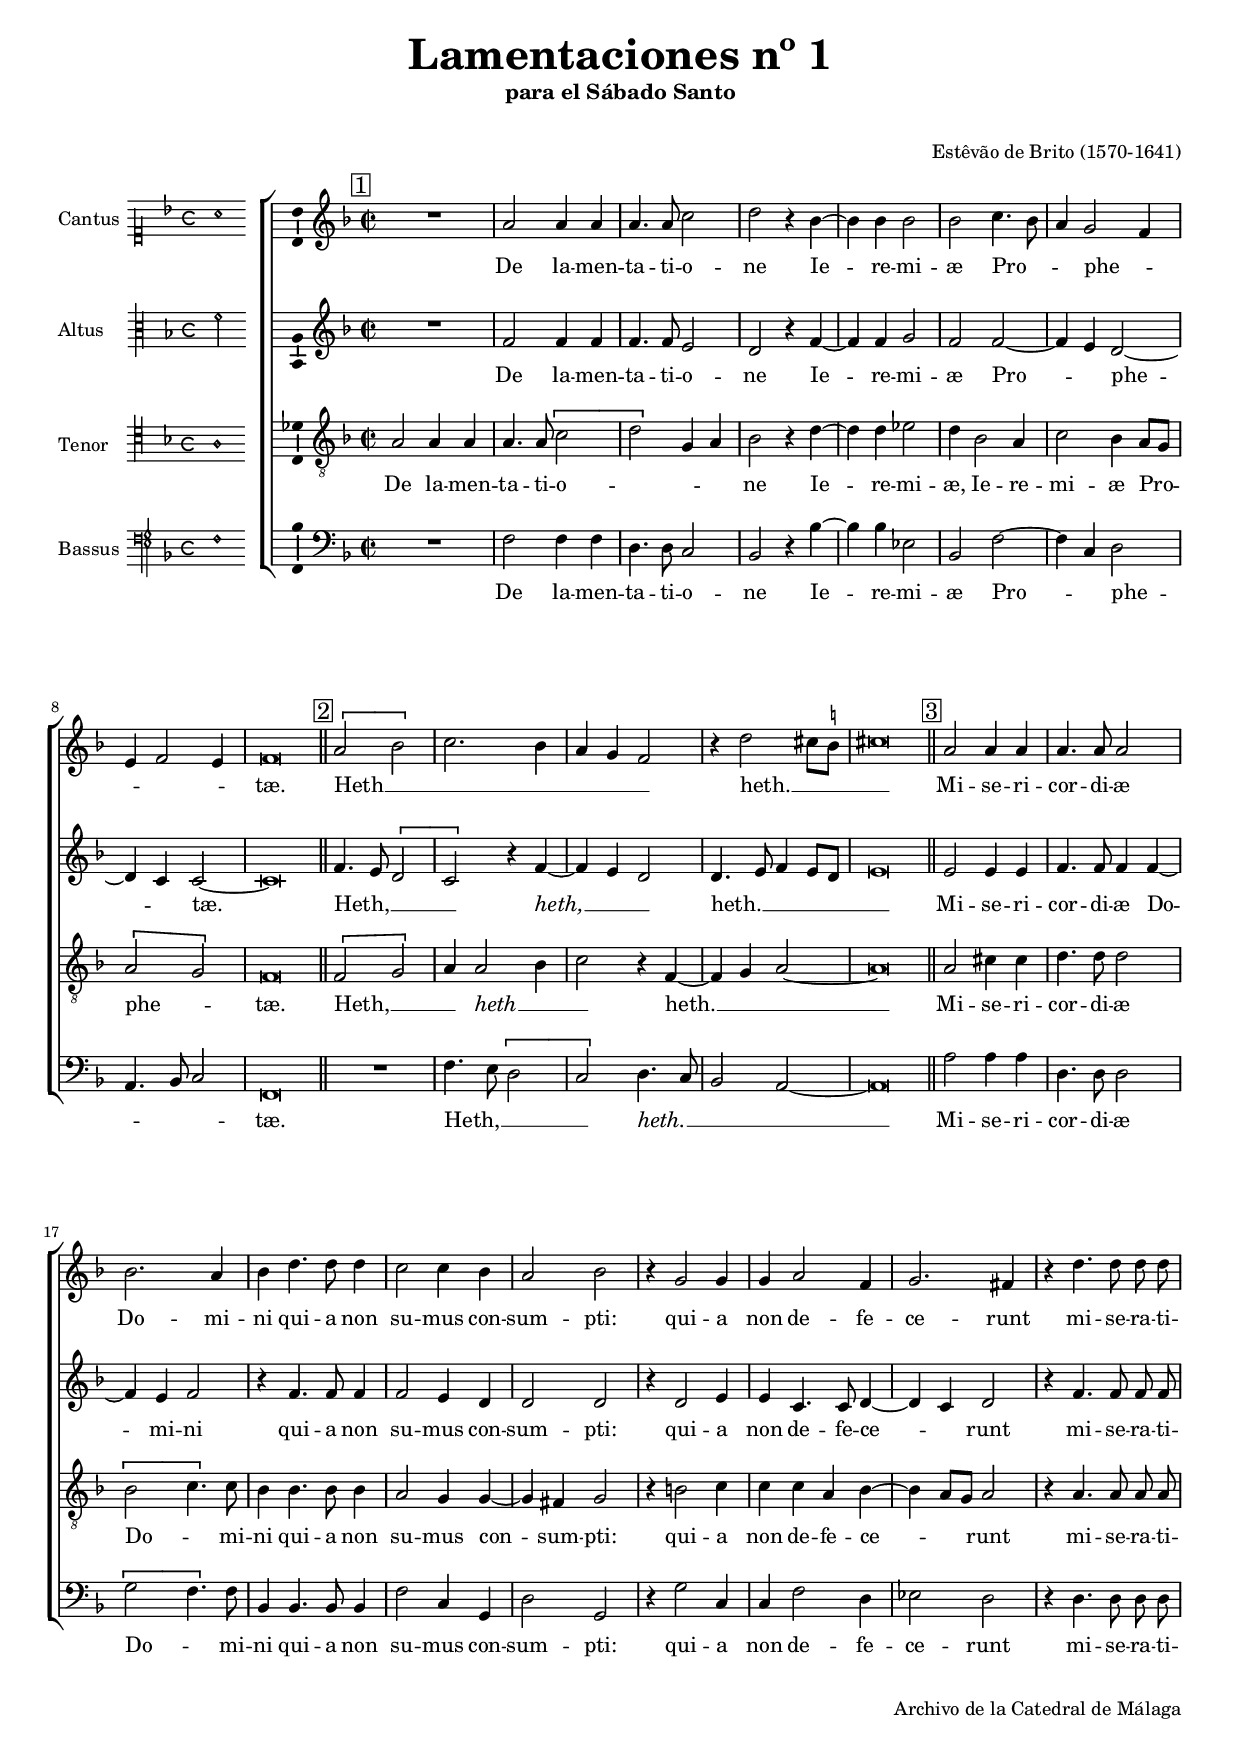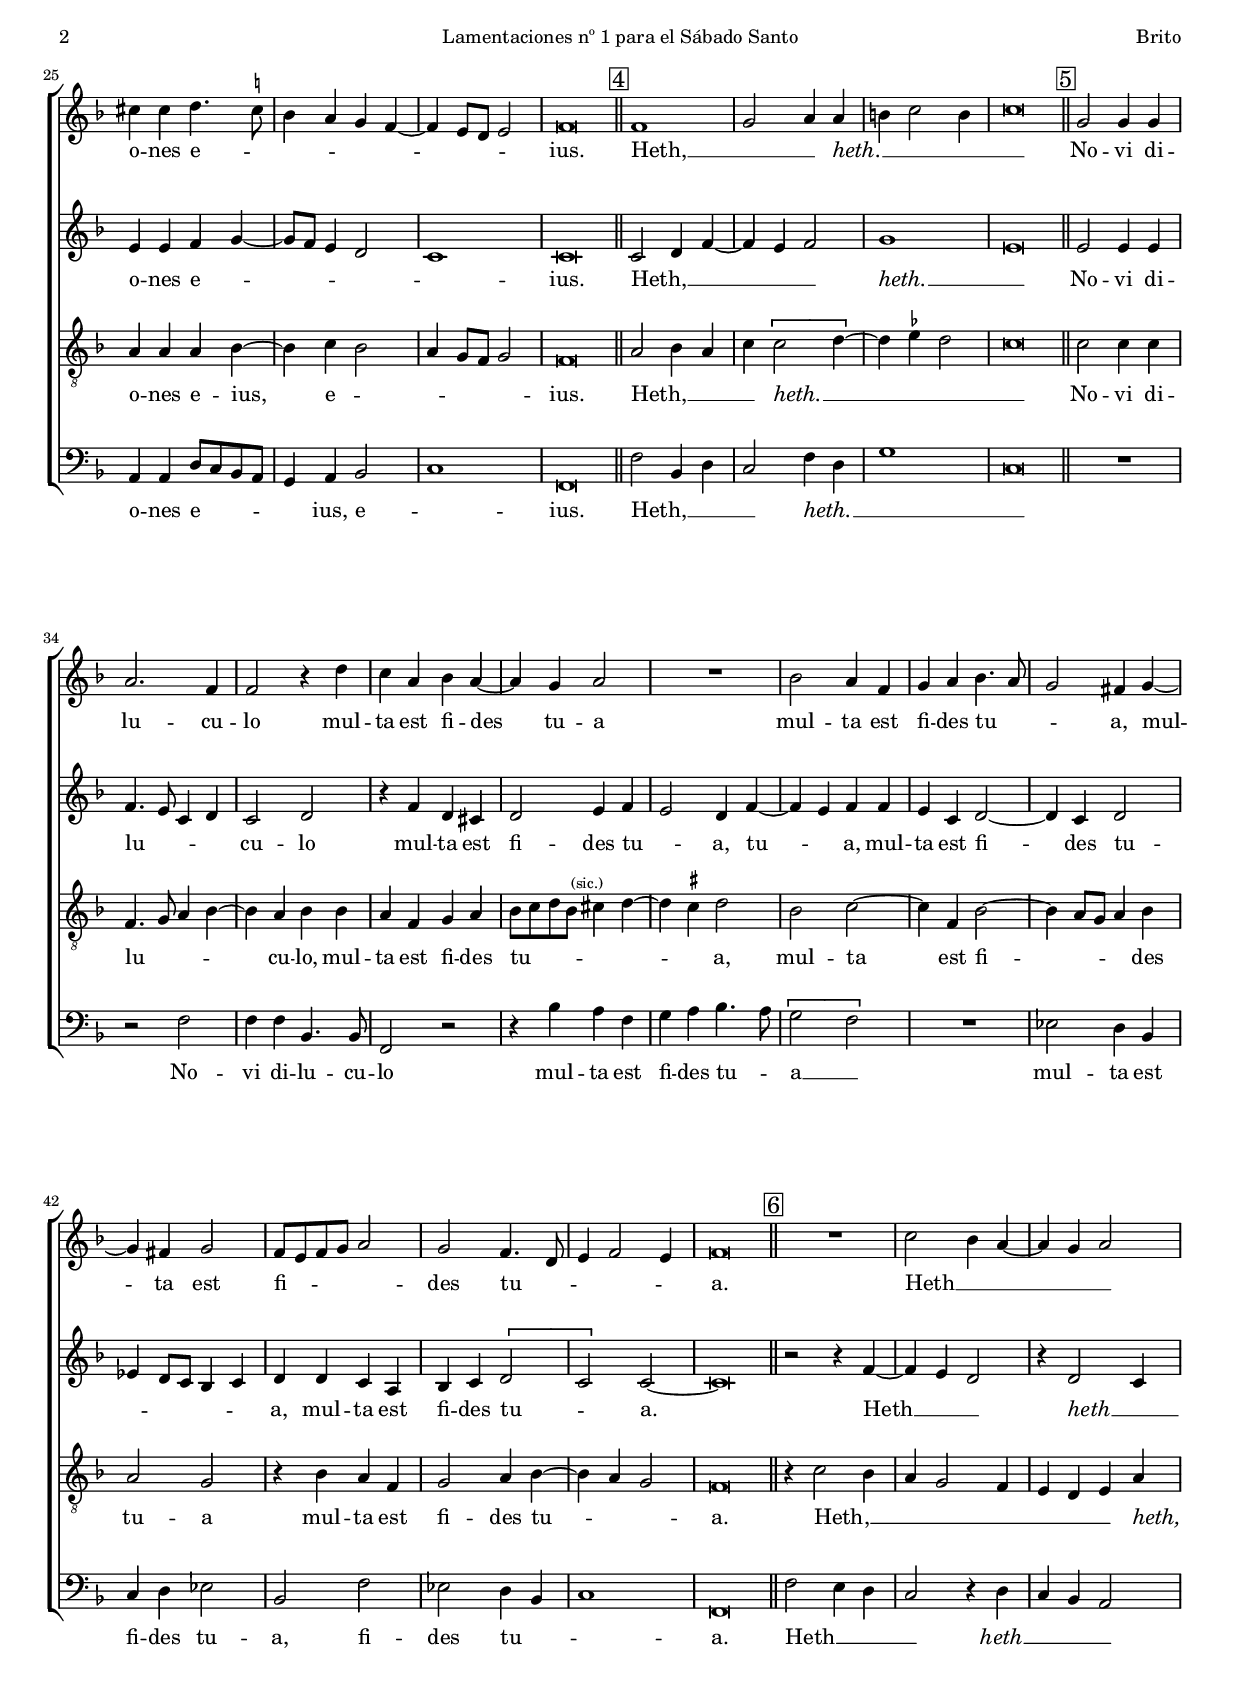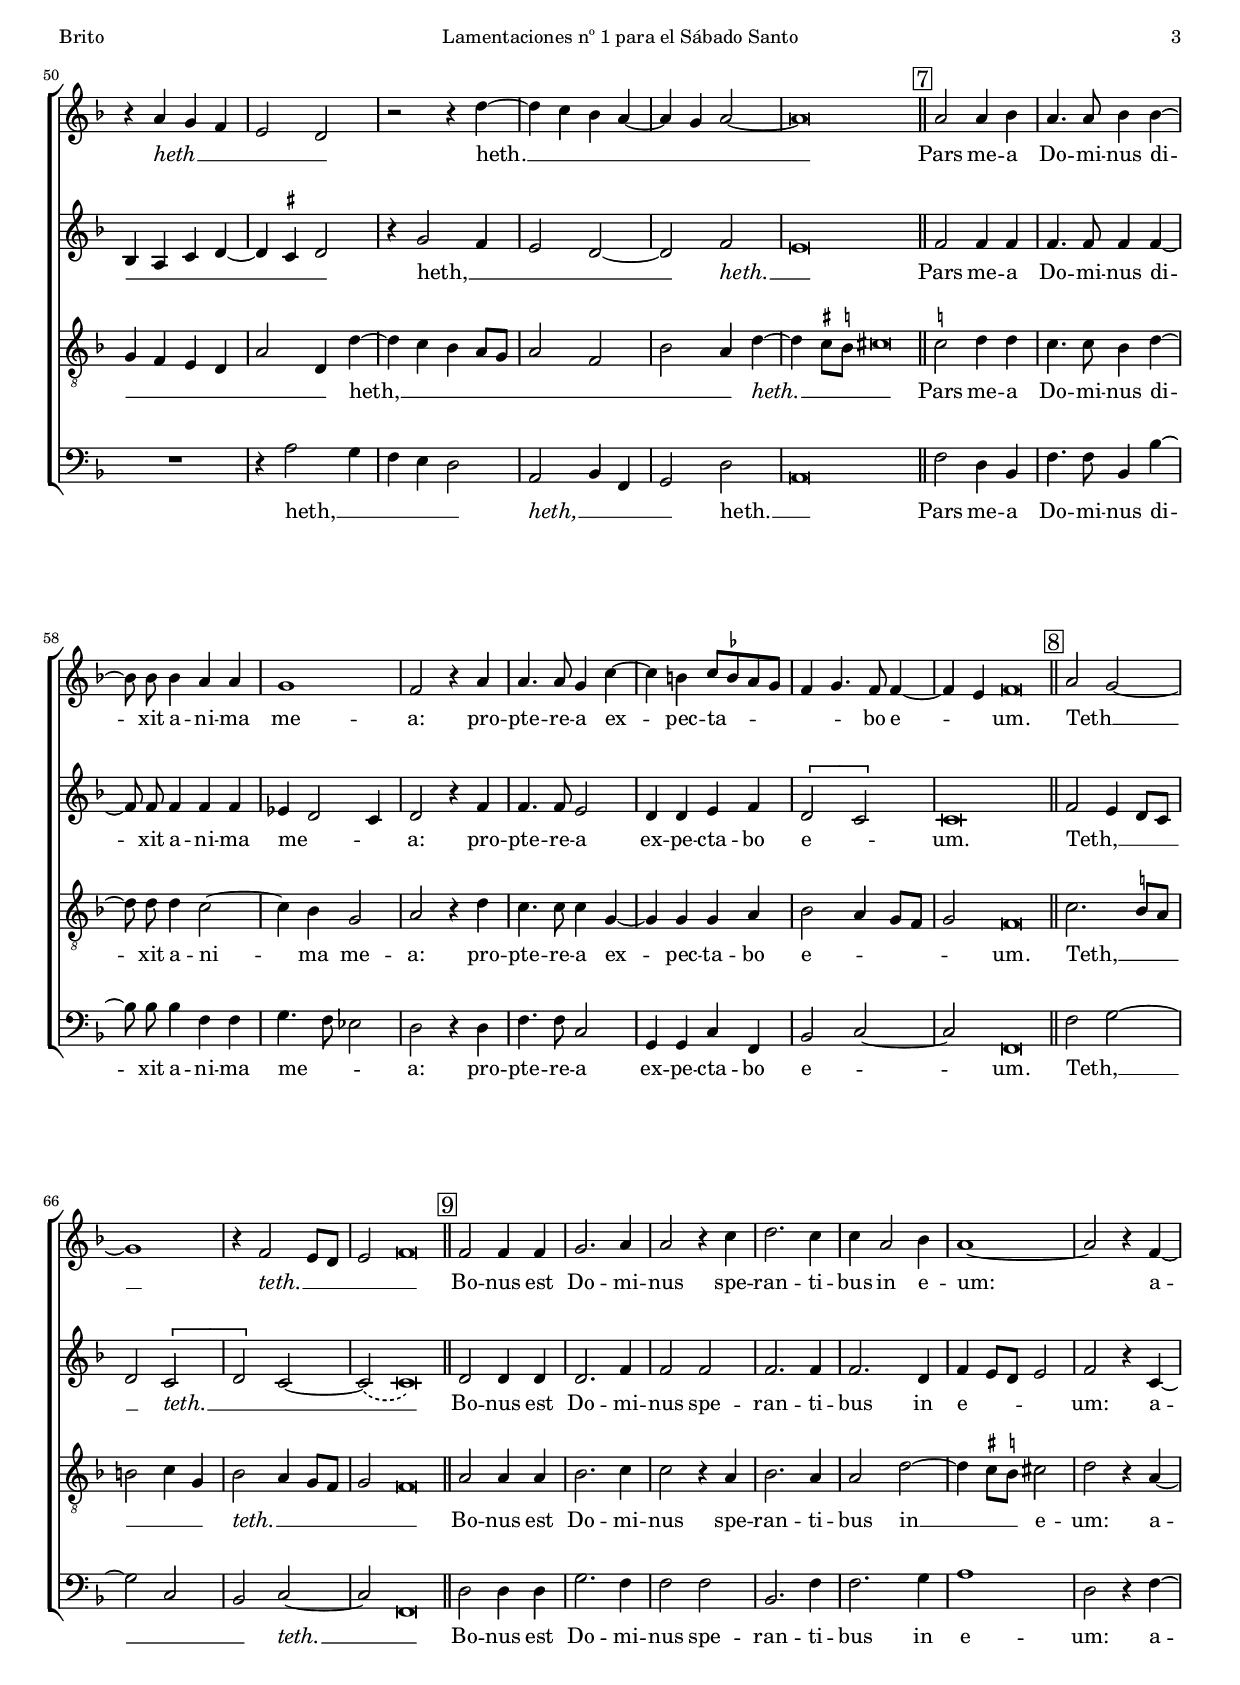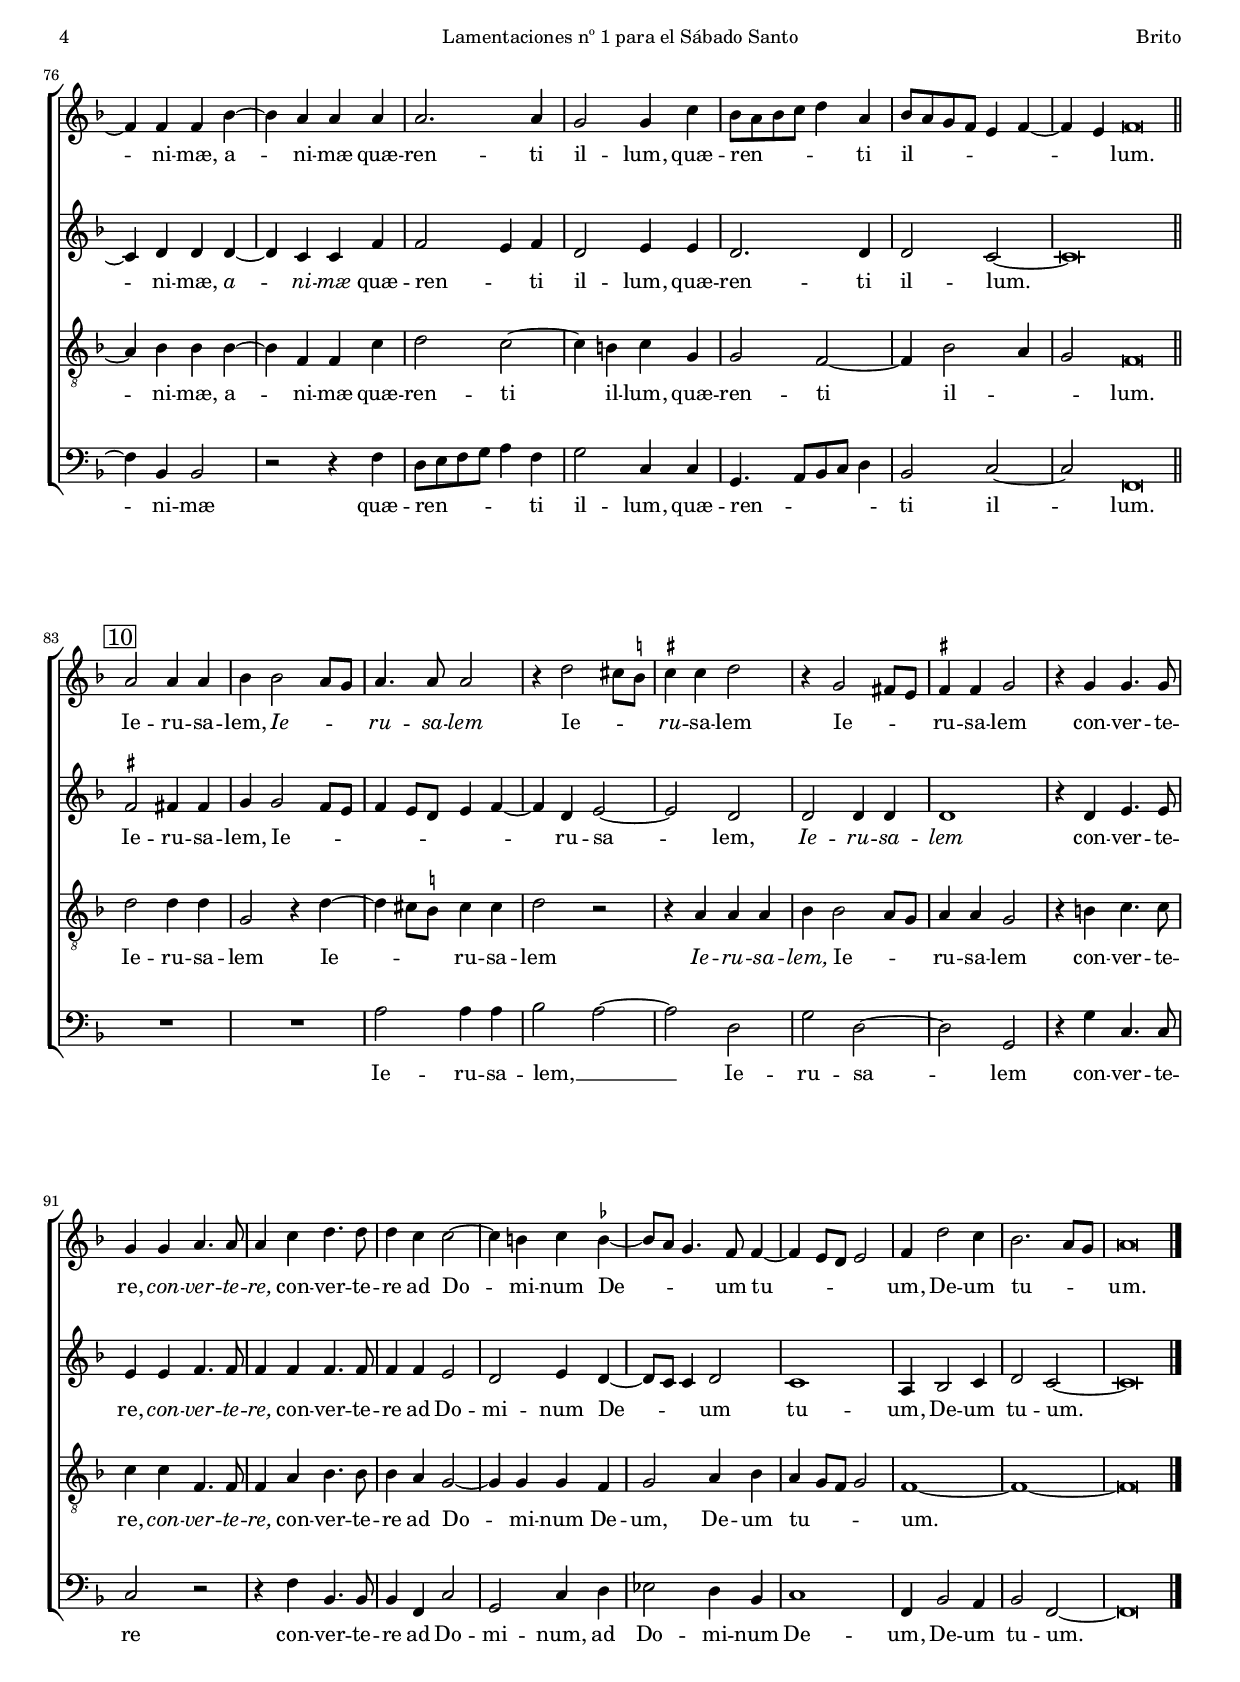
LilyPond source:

\version "2.18.0"

#(set-default-paper-size "a4")
#(set-global-staff-size 16.4)
#(ly:set-option 'point-and-click #f)
%mobile -s15.5 -i3.2

italicas=\override LyricText.font-shape = #'italic
rectas=\override LyricText.font-shape = #'upright
ss=\once \set suggestAccidentals = ##t
incipitwidth = 20
mtempo={\tempo 4 = 100}
mtempob={\tempo 4 = 50}
mt=#(define-music-function (parser location offset) (number?) ; move lyric text
      #{ \once \override LyricText.X-offset = -$offset #})

htitle="Lamentaciones nº 1 para el Sábado Santo"
hcomposer="Brito"

\header {
	title=\markup{\fontsize #3 "Lamentaciones nº 1"}
	%subtitle="Sabbato in Parasceve"
	subtitle="para el Sábado Santo"
	subsubtitle=\markup{\null \vspace #1 }
	composer="Estêvão de Brito (1570-1641)"
        pdfauthor=\composer
	%opus="(-)"
	%poet=\markup{} % Ms. de la Catedral de Málaga
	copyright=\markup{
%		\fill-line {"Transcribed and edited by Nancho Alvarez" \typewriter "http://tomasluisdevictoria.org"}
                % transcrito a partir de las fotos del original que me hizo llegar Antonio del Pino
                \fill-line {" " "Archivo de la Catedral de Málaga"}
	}
%	tagline=""
}

global={\key f \major \time 2/2
        %\override Score.RehearsalMark.self-alignment-X=#left
        \mark \markup{\box{"1"}}
        \skip 1*9 \bar "||"
	\mark \markup{\box{"2"}}
        \skip 1*5 \bar "||"
	\mark \markup{\box{"3"}}
	\skip 1*14 \bar "||"
	\mark \markup{\box{"4"}}
	\skip 1*4 \bar "||"
	\mark \markup{\box{"5"}}
	\skip 1*14 \bar "||"
	\mark \markup{\box{"6"}}
	\skip 1*9 \bar "||"
	\mark \markup{\box{"7"}}
	\skip 1*9 \bar "||"
	\mark \markup{\box{"8"}}
	\skip 1*4 \bar "||"
	\mark \markup{\box{"9"}}
	\skip 1*14 \bar "||"
	\break
	\mark \markup{\box{"10"}}
	\skip 1*17
	\bar "|."
}


cantus=\relative c''{
	R1
	a2 a4 a
	a4. a8 c2
	d2 r4 bes4 ~
	bes bes bes2
	bes c4. bes8
	a4 g2 f4
	e4 f2 e4
	f\breve*1/2
	\[a2 bes\]
	c2. bes4
	a g f2
	r4 d'2 cis8 \ss b
	cis\breve*1/2
	a2 a4 a
	a4. a8 a2
	bes2. a4
	bes d4. d8 d4
	c2 c4 bes
	a2 bes
	r4 g2 g4
	g4 a2 f4
	g2. fis4
	r4 d'4. d8 \noBeam d \noBeam d
	cis4 cis d4. \ss c8
	bes4 a g f ~
	f e8 d e2
	f\breve*1/2
	f1
	g2 a4 a
	b c2 b4
	c\breve*1/2
	
	g2 g4 g
	a2. f4
	f2 r4 d'
	c a bes a ~
	a g a2
	R1
	bes2 a4 f
	g a bes4. a8
	g2 fis4 g ~
	g fis g2
	f8 e f g a2
	g f4. d8
	e4 f2 e4
	f\breve*1/2
	R1
	c'2 bes4 a ~
	a4 g a2
	r4 a g f
	e2 d
	r2 r4 d' ~
	d c bes a ~
	a g a2 ~
	a \breve*1/2
	
	a2 a4 bes
	a4. a8 bes4 bes ~
	bes8 \noBeam bes bes4 a a
	g1
	f2 r4 a
	a4. a8 g4 c ~
	c b c8 \ss bes a g
	f4 g4. f8 f4 ~
	f e \mtempob f\breve*1/4 \mtempo 
	a2 g ~
	g1
	r4 f2 e8 d
	e2 \mtempob f\breve*1/4 \mtempo
	
	f2 f4 f
	g2. a4
	a2 r4 c % errata del original: a2 r4 c2
	d2. c4
	c a2 bes4
	a1 ~
	a2 r4 f ~
	f f f bes ~
	bes4 a a a 
	a2. a4
	g2 g4 c
	bes8 a bes c d4 a
	bes8 a g f e4 f4 ~
	f e \mtempob f\breve*1/4 \mtempo
	
	a2 a4 a
	bes4 bes2 a8 g
	a4. a8 a2
	r4 d2 cis8 \ss b
	\ss cis4 cis d2
	r4 g,2 fis8 e % el sostenido está entre el fa y el mi
	\ss fis4 fis g2
	r4 g g4. g8
	g4 g a4. a8
	a4 c d4. d8
	d4 c4 c2 ~
	c4 b4 c \ss bes4 ~
	bes8 a8 g4. f8 f4 ~
	f4 e8 d e2
	f4 d'2 c4
	bes2. a8 g
	a\breve*1/2
}

altus=\relative c'{
	R1
	f2 f4 f
	f4. f8 e2
	d2 r4 f ~
	f f g2
	f f ~
	f4 e d2 ~
	d4 c c2 ~
	c\breve*1/2
	f4. e8 \[d2
	c\] r4 f ~
	f e d2
	d4. e8 f4 e8 d
	e\breve*1/2
	e2 e4 e 
	f4. f8 f4 f ~
	f e f2
	r4 f4. f8 f4
	f2 e4 d
	d2 d
	r4 d2 e4
	e c4. c8 d4 ~
	d c d2
	r4 f4. f8 \noBeam f \noBeam f
	e4 e f g4 ~
	g8 f8 e4 d2
	c1
	c\breve*1/2
	c2 d4 f ~
	f e f2
	g1
	e\breve*1/2
	
	e2 e4 e
	f4. e8 c4 d
	c2 d
	r4 f d cis
	d2 e4 f 
	e2 d4 f ~
	f e f f
	e c d2 ~
	d4 c d2
	ees4 d8 c bes4 c
	d d c a
	bes c \[d2
	c\] c2 ~
	c\breve*1/2
	r2 r4 f ~
	f e d2
	r4 d2 c4
	bes a c d ~
	d \ss cis d2
	r4 g2 f4
	e2 d ~
	d f
	e\breve*1/2
	
	f2 f4 f
	f4. f8 f4 f ~
	f8 \noBeam f f4 f f
	ees d2 c4
	d2 r4 f
	f4. f8 e2
	d4 d e f
	\[d2 c\]
	c\breve*1/2
	f2 e4 d8 c
	d2 \[c2 
	d\] c2 ~
	\phrasingSlurDashed
	c\( c\breve*1/4\)
	
	d2 d4 d
	d2. f4
	f2 f
	f2. f4
	f2. d4
	f4 e8 d e2
	f r4 c ~
	c d d d ~
	d c c f
	f2 e4 f
	d2 e4 e
	d2. d4
	d2 c2 ~
	c\breve*1/2
	
	\ss fis2 fis!4 fis
	g4 g2 f8 e
	f4 e8 d e4 f ~
	f d e2 ~
	e d
	d d4 d
	d1
	r4 d e4. e8
	e4 e f4. f8
	f4 f f4. f8
	f4 f e2
	d e4 d ~
	d8 c c4 d2
	c1
	a4 bes2 c4
	d2 c ~
	c\breve*1/2
}


tenor=\relative c'{
	a2 a4 a
	a4. a8 \[c2
	d\] g,4 a
	bes2 r4 d ~
	d d ees2
	d4 bes2 a4
	c2 bes4 a8 g
	\[a2 g\]
	f\breve*1/2
	\[f2 g\]
	a4 a2 bes4
	c2 r4 f, ~
	f g a2 ~
	a\breve*1/2
	a2 cis4 cis
	d4. d8 d2
	\[bes2 c4.\] c8
	bes4 bes4. bes8 bes4
	a2 g4 g ~
	g fis g2
	r4 b2 c4
	c c a bes ~
	bes4 a8 g a2
	r4 a4. a8 \noBeam a \noBeam a
	a4 a a bes ~
	bes c bes2
	a4 g8 f g2
	f\breve*1/2
	a2 bes4 a
	c \[c2 d4 ~ \]
	d4 \ss ees d2
	c\breve*1/2
	
	c2 c4 c
	f,4. g8 a4 bes ~
	bes4 a bes bes
	a f g a
	bes8 c d bes^\markup{\fontsize #-2 " (sic.)"} cis4 d ~ % segunda aumentada !
	d \ss cis d2
	bes2 c ~
	c4 f, bes2 ~
	bes4 a8 g a4 bes
	a2 g
	r4 bes a f
	g2 a4 bes ~
	bes4 a4 g2
	f\breve*1/2
	r4 c'2 bes4
	a g2 f4
	e d e a
	g f e d
	a'2 d,4 d' ~
	d4 c bes a8 g
	a2 f
	bes a4 d ~
	d \ss cis8 \ss b \mtempob cis!\breve*1/4 \mtempo
	
	\ss c!2 d4 d 
	c4. c8 bes4 d ~
	d8 \noBeam d d4 c2 ~
	c4 bes4 g2
	a2 r4 d
	c4. c8 c4 g4 ~
	g g g a
	bes2 a4 g8 f
	g2 f\breve*1/4
	c'2. \ss b8 a
	b2 c4 g
	bes2 a4 g8 f
	g2 f\breve*1/4
	
	a2 a4 a
	bes2. c4
	c2 r4 a
	bes2. a4
	a2 d ~
	d4 \ss cis8 \ss b cis!2
	d2 r4 a ~
	a bes bes4 bes ~
	bes f f c'
	d2 c ~
	c4 b c g % la alteración es un becuadro, no un sostenido!
	g2 f2 ~ 
	f4 bes2 a4
	g2 f\breve*1/4
	
	d'2 d4 d
	g,2 r4 d' ~
	d cis8 \ss b cis4 cis
	d2 r
	r4 a a a
	bes4 bes2 a8 g
	a4 a g2
	r4 b c4. c8
	c4 c f,4. f8
	f4 a bes4. bes8
	bes4 a g2 ~
	g4 g g f
	g2 a4 bes
	a4 g8 f g2
	f1 ~
	f ~
	f\breve*1/2
}


bassus=\relative c{
	R1
	f2 f4 f
	d4. d8 c2
	bes r4 bes' ~
	bes bes ees,2
	bes f' ~
	f4 c d2
	a4. bes8 c2
	f,\breve*1/2
	R1
	f'4. e8 \[d2
	c\] d4. c8
	bes2 a ~
	a\breve*1/2
	a'2 a4 a
	d,4. d8 d2
	\[g2 f4.\] f8
	bes,4 bes4. bes8 bes4
	f'2 c4 g
	d'2 g,
	r4 g'2 c,4
	c f2 d4
	ees2 d
	r4 d4. d8 \noBeam d \noBeam d
	a4 a d8 c bes a
	g4 a bes2
	c1
	f,\breve*1/2
	f'2 bes,4 d
	c2 f4 d
	g1
	c,\breve*1/2
	
	R1
	r2 f
	f4 f bes,4. bes8
	f2 r
	r4 bes' a f
	g a bes4. a8
	\[g2 f\]
	R1
	ees2 d4 bes
	c d ees2
	bes f'
	ees d4 bes
	c1
	f,\breve*1/2
	f'2 e4 d
	c2 r4 d 
	c bes a2
	R1
	r4 a'2 g4
	f e d2
	a bes4 f
	g2 d'2
	a\breve*1/2
	
	f'2 d4 bes
	f'4. f8 bes,4 bes' ~
	bes8 \noBeam bes bes4 f f
	g4. f8 ees2
	d2 r4 d
	f4. f8 c2
	g4 g c f,
	bes2 c ~
	c f,\breve*1/4
	f'2 g ~
	g c, 
	bes c ~
	c f,\breve*1/4
	
	d'2 d4 d
	g2. f4
	f2 f
	bes,2. f'4
	f2. g4
	a1
	d,2 r4 f ~
	f bes, bes2
	r2 r4 f'
	d8 e f g a4 f
	g2 c,4 c
	g4. a8[ bes c] d4
	bes2 c ~
	c f,\breve*1/4
	
	R1*2
	a'2 a4 a
	bes2 a ~
	a d,
	g d ~
	d g,
	r4 g' c,4. c8
	c2 r
	r4 f bes,4. bes8
	bes4 f c'2
	g c4 d
	ees2 d4 bes
	c1
	f,4 bes2 a4
	bes2 f ~
	f\breve*1/2
}

textocantus=\lyricmode{
De la -- men -- ta -- ti -- o -- ne
Ie -- re -- mi -- æ Pro -- _ _ phe -- _ _ _ _ tæ.
Heth __ _ _ _ _ _ _ 
heth. __ _ _ _ 
Mi -- se -- ri -- cor -- di -- æ
Do -- mi -- ni qui -- a non su -- mus
con -- sum -- pti:
qui -- a non de -- fe -- ce -- runt 
mi -- se -- ra -- ti -- o -- nes e -- _ _ _ _ _ _ _ _ ius.
Heth, __ _ _ 
\italicas heth. __ _ _ _ _ \rectas

No -- vi di -- lu -- cu -- lo
mul -- ta est fi -- des tu -- a
mul -- ta est fi -- des tu -- _ _ a,
mul -- ta est fi -- _ _ _ _ des tu -- _ _ _ _ a.
Heth __ _ _ _ _ 
\italicas heth __ _ _ _ _
\rectas heth. __ _ _ _ _ _ 

Pars me -- a Do -- mi -- nus 
di -- xit a -- ni -- ma me -- a: 
pro -- pte -- re -- a ex -- pec -- ta -- _ _ _ _ _ bo 
e -- _ um.
Teth __ _
\italicas teth. __ _ _ _ _ \rectas

Bo -- nus est Do -- mi -- nus
spe -- ran -- ti -- bus in e -- um:
a -- ni -- mæ,
a -- ni -- mæ quæ -- ren -- ti il -- lum,
quæ -- ren -- _ _ _ _ ti il -- _ _ _ _ _ _ lum.

Ie -- ru -- sa -- lem,
\italicas Ie -- _ _ ru -- sa -- lem \rectas
Ie -- _ _ \italicas ru -- \rectas sa -- lem % la aplicación del texto es inconsistente
Ie -- _ _ ru --  sa -- lem 
con -- ver -- te -- re,
\italicas
con -- ver -- te -- re,
\rectas
con -- ver -- te -- re
ad Do -- mi -- num De -- _ _ um
tu -- _ _ _ um,
De -- um tu -- _ _ um.
}

textoaltus=\lyricmode{
De la -- men -- ta -- ti -- o -- ne
Ie -- re -- mi -- æ Pro -- _ phe -- _ tæ.
Heth, __ _ _ _
\italicas heth, __ _ _ \rectas
heth. __ _ _ _ _ _ 
Mi -- se -- ri -- cor -- di -- æ
Do -- mi -- ni qui -- a non su -- mus
con -- sum -- pti:
qui -- a non de -- fe -- ce -- _ runt 
mi -- se -- ra -- ti -- o -- nes e -- _ _ _ _ _ ius.
Heth, __ _ _ _ _  
\italicas heth. __ _ \rectas

No -- vi di -- lu -- _ _ _ cu -- lo
mul -- ta est fi -- des tu -- _ a,
tu -- _ a,
mul -- ta est fi -- des tu -- _ _ _ _ _ a,
mul -- ta est fi -- des tu -- _ a.
Heth __ _ _ 
\italicas heth __ _ _ _ _ _ _ _ 
\rectas heth, __ _ _ _ 
\italicas heth. __ _ \rectas

Pars me -- a Do -- mi -- nus di -- xit 
a -- ni -- ma me -- _ _ a:
pro -- pte -- re -- a
ex -- pe -- cta -- bo e -- _ um.
Teth, __ _ _ _ _ 
\italicas teth. __ _ _ _ \rectas

Bo -- nus est Do -- mi -- nus
spe -- ran -- ti -- bus in e -- _ _ _ um:
a -- ni -- mæ, \italicas a -- ni -- mæ \rectas
quæ -- ren -- _ ti il -- lum,
quæ -- ren -- ti il -- lum.

Ie -- ru -- sa -- lem,
Ie -- _ _ _ _ _ _ _ ru -- sa -- lem,
\italicas
Ie -- ru -- sa -- lem
\rectas
con -- ver -- te -- re,
\italicas
con -- ver -- te -- re,
\rectas
con -- ver -- te -- re
ad Do -- mi -- num De -- _ _ um tu -- um,
De -- um tu -- um.
}


textotenor=\lyricmode{
De la -- men -- ta -- ti -- o -- _ _ _ ne
Ie -- re -- mi -- æ,
Ie -- re -- mi -- æ Pro -- _ phe -- _ tæ.
Heth, __ _ _ 
\italicas heth __ _ _ 
\rectas heth. __ _ _
Mi -- se -- ri -- cor -- di -- æ
Do -- _ mi -- ni qui -- a non su -- mus
con -- sum -- pti:
qui -- a non de -- fe -- ce -- _ _ runt 
mi -- se -- ra -- ti -- o -- nes e -- ius, e -- _ _ _ _ _ ius.
Heth, __ _ _ _
\italicas heth. __ _ _ _ _ \rectas

No -- vi di -- lu -- _ _ _ cu -- lo,
mul -- ta est fi -- des tu -- _ _ _ _ _ _ a,
mul -- ta est fi -- _ _ _ des tu -- a
mul -- ta est fi -- des tu -- _ _ a.
Heth, __ _ _ _ _ _ _ _ 
\italicas
heth, __ _ _ _ _ _ _ 
\rectas
heth, __ _ _ _ _ _ _ _ _ 
\italicas heth. __ _ _ _ \rectas

Pars me -- a Do -- mi -- nus di -- xit
a -- ni -- ma me -- a:
pro -- pte -- re -- a ex -- pec -- ta -- bo e -- _ _ _ _ um.
Teth, __ _ _ _ _ _ 
\italicas
teth. __ _ _ _ _ _ \rectas

Bo -- nus est Do -- mi -- nus
spe -- ran -- ti -- bus in __ _ _ e -- um:
a -- ni -- mæ, a -- ni -- mæ
quæ -- ren -- ti il -- lum,
quæ -- ren -- ti il -- _ _ lum.

Ie -- ru -- sa -- lem
Ie -- _ _ ru -- sa -- lem
\italicas
Ie -- ru -- sa -- lem,
\rectas
Ie -- _ _ ru -- sa -- lem
con -- ver -- te -- re,
\italicas
con -- ver -- te -- re,
\rectas
con -- ver -- te -- re
ad Do -- mi -- num De -- um,
De -- um tu -- _ _ _ um.
}


textobassus=\lyricmode{
De la -- men -- ta -- ti -- o -- ne
Ie -- re -- mi -- æ Pro -- _ phe -- _ _ _ tæ.
Heth, __ _ _ _ 
\italicas heth. __ _ _ _ \rectas
Mi -- se -- ri -- cor -- di -- æ
Do -- _ mi -- ni qui -- a non su -- mus
con -- sum -- pti:
qui -- a non de -- fe -- ce -- runt 
mi -- se -- ra -- ti -- o -- nes e -- _ _ _ _ ius,
e -- _ ius.
Heth, __ _ _ _ 
\italicas heth. __ _ _ _ \rectas

No -- vi di -- lu -- cu -- lo
mul -- ta est fi -- des tu -- _ a __ _ % parece _ a
mul -- ta est fi -- des tu -- a,
fi -- des tu -- _ _ a.
Heth __ _ _ _ 
\italicas \mt #1.9 heth __ _ _ _ 
\rectas heth, __ _ _ _ _ 
\italicas heth, __ _ _ _ 
\rectas heth. __ _

Pars me -- a Do -- mi -- nus di -- xit
a -- ni -- ma me -- _ _ a:
pro -- pte -- re -- a 
ex -- pe -- cta -- bo e -- _ um.
Teth, __ _ _ _ 
\italicas teth. __ _ \rectas

Bo -- nus est Do -- mi -- nus
spe -- ran -- ti -- bus in e -- um:
a -- ni -- mæ
quæ -- ren -- _ _ _ _ ti il -- lum,
quæ -- ren -- _ _ _ _ ti il -- lum.

Ie -- ru -- sa -- lem, __ _
Ie -- ru -- sa -- lem
con -- ver -- te -- re
con -- ver -- te -- re
ad Do -- mi -- num,
ad Do -- mi -- num De -- um,
De -- um tu -- um.

}


incipitcantus=\markup{
	\score{
		{ 
		\set Staff.instrumentName="Cantus "
		\override NoteHead.style = #'neomensural
		\override Staff.TimeSignature.style = #'neomensural
		\cadenzaOn 
		\clef "petrucci-c1"
		\key f \major
		\time 4/4
                a'1
		} 

	\layout { line-width=\incipitwidth indent = 0 }
	}
}

incipitaltus=\markup{
	\score{
		{ 
		\set Staff.instrumentName="Altus    "
		\override NoteHead.style = #'neomensural 
		\override Staff.TimeSignature.style = #'neomensural
		\cadenzaOn 
		\clef "petrucci-c3"
		\key f \major
		\time 4/4
                f'2
		} 
	\layout { line-width=\incipitwidth indent = 0 }
	}
}


incipittenor=\markup{
	\score{
		{ 
		\set Staff.instrumentName="Tenor   "
		\override NoteHead.style = #'neomensural 
		\override Staff.TimeSignature.style = #'neomensural
		\cadenzaOn 
		\clef "petrucci-c4"
		\key f \major
		\time 4/4
                a1
		} 
	\layout { line-width=\incipitwidth indent=0 }
	}
}

incipitbassus=\markup{
	\score{
		{ 
		\set Staff.instrumentName="Bassus "
		\override NoteHead.style = #'neomensural
		\override Staff.TimeSignature.style = #'neomensural
		\cadenzaOn 
		\clef "petrucci-f4"
		\key f \major
		\time 4/4
                f1
		} 
	\layout { line-width=\incipitwidth indent = 0 }
	}
}

%\layout {
%       \context {\Voice
%               \remove Ligature_bracket_engraver
%               \consists Mensural_ligature_engraver
%       }
%       line-width=\incipitwidth
%       indent = 0
%}

\score {\transpose c' c'{
\new ChoirStaff<<

	\new Staff <<\global
	\new Voice="v1" {
		\set Staff.instrumentName=\incipitcantus
		\clef "treble"
		\cantus }
	\new Lyrics \lyricsto "v1" {\textocantus }
	>>

	\new Staff <<\global
	\new Voice="v2" {
		\set Staff.instrumentName=\incipitaltus
		\clef "treble"
		\altus }
	\new Lyrics \lyricsto "v2" {\textoaltus }
	>>
	
	\new Staff <<\global
	\new Voice="v3" {
		\set Staff.instrumentName=\incipittenor
		\clef "G_8"
		\tenor }
	\new Lyrics \lyricsto "v3" {\textotenor }
	>>

	\new Staff <<\global
	\new Voice="v4" {
		\set Staff.instrumentName=\incipitbassus
		\clef "bass"
		\bassus }
	\new Lyrics \lyricsto "v4" {\textobassus }
	>>
	
>>

	} % transpose

\layout{ 
	\context {\Lyrics 
		\override VerticalAxisGroup.staff-affinity = #UP
		\override VerticalAxisGroup.nonstaff-relatedstaff-spacing =
			#'((basic-distance . 0) (minimum-distance . 0) (padding . 1))
		\override LyricText.font-size = #1.2
		\override LyricHyphen.minimum-distance = #0.5
	}
	\context {\Score 
		tempoHideNote = ##t
		\override BarNumber.padding = #2 
	}
	\context {\Voice 
		%melismaBusyProperties = #'()
		%autoBeaming = ##f
	}
	\context {\Staff 
                %\RemoveEmptyStaves
                %\override VerticalAxisGroup.remove-first = ##t
		\override VerticalAxisGroup.staff-staff-spacing =
			#'((basic-distance . 11) (minimum-distance . 0) (padding . 1))
		\consists Ambitus_engraver 
		\override LigatureBracket.padding = #1
	}
}

%\midi { \mtempo }

}


\paper{
	evenHeaderMarkup=\markup  \fill-line { \fromproperty #'page:page-number-string \htitle \hcomposer }
	oddHeaderMarkup= \markup  \fill-line { \on-the-fly #not-first-page \hcomposer \on-the-fly #not-first-page \htitle \on-the-fly #not-first-page \fromproperty #'page:page-number-string }
	%system-count=20
	%page-count = 5
	ragged-last-bottom = ##f
	indent=3.6\cm
	system-system-spacing =
	#'((basic-distance . 20) (minimum-distance . 0) (padding . 5))
	top-system-spacing = % header
	#'((basic-distance . 8) (minimum-distance . 0) (padding . 0))
	last-bottom-spacing = % footer
	#'((basic-distance . 12) (minimum-distance . 0) (padding . 0))
	markup-system-spacing.padding = #1.5
}
